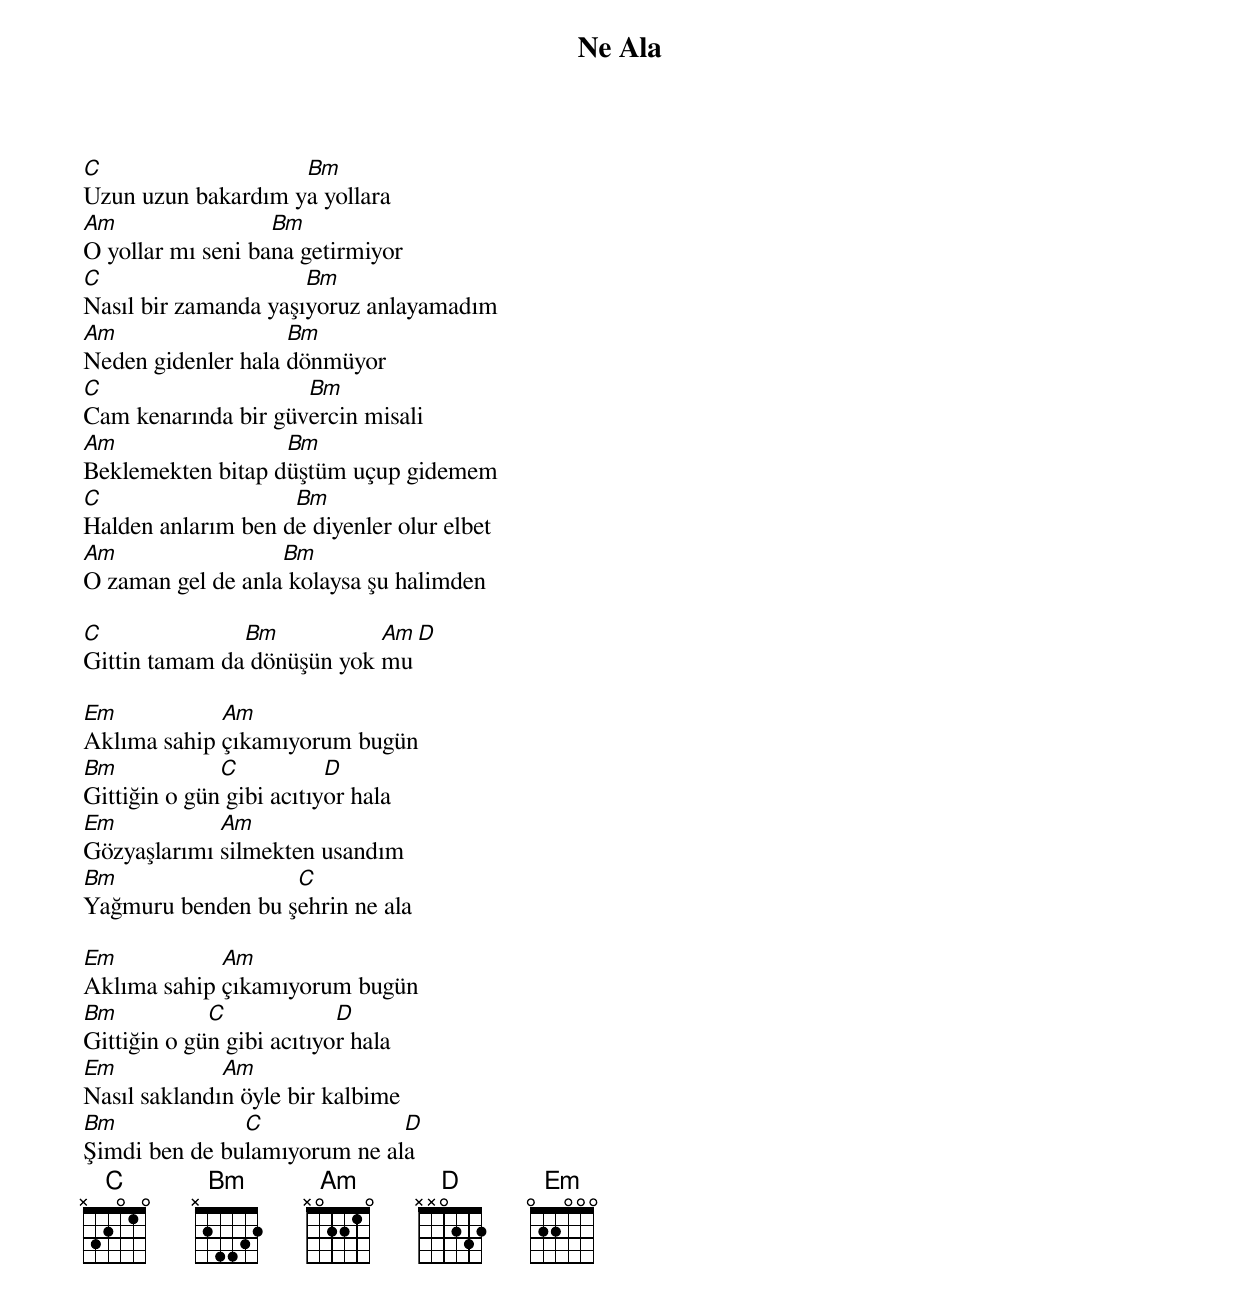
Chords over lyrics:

{title: Ne Ala}
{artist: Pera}

C                   Bm
Uzun uzun bakardım ya yollara
Am                 Bm
O yollar mı seni bana getirmiyor
C                     Bm
Nasıl bir zamanda yaşıyoruz anlayamadım
Am                  Bm
Neden gidenler hala dönmüyor
C                    Bm
Cam kenarında bir güvercin misali
Am                 Bm
Beklemekten bitap düştüm uçup gidemem
C                   Bm
Halden anlarım ben de diyenler olur elbet
Am                 Bm
O zaman gel de anla kolaysa şu halimden

C              Bm           Am     D
Gittin tamam da dönüşün yok mu

Em           Am
Aklıma sahip çıkamıyorum bugün
Bm            C           D
Gittiğin o gün gibi acıtıyor hala
Em           Am
Gözyaşlarımı silmekten usandım
Bm                 C
Yağmuru benden bu şehrin ne ala

Em           Am
Aklıma sahip çıkamıyorum bugün
Bm           C             D
Gittiğin o gün gibi acıtıyor hala
Em            Am
Nasıl saklandın öyle bir kalbime
Bm             C              D
Şimdi ben de bulamıyorum ne ala
